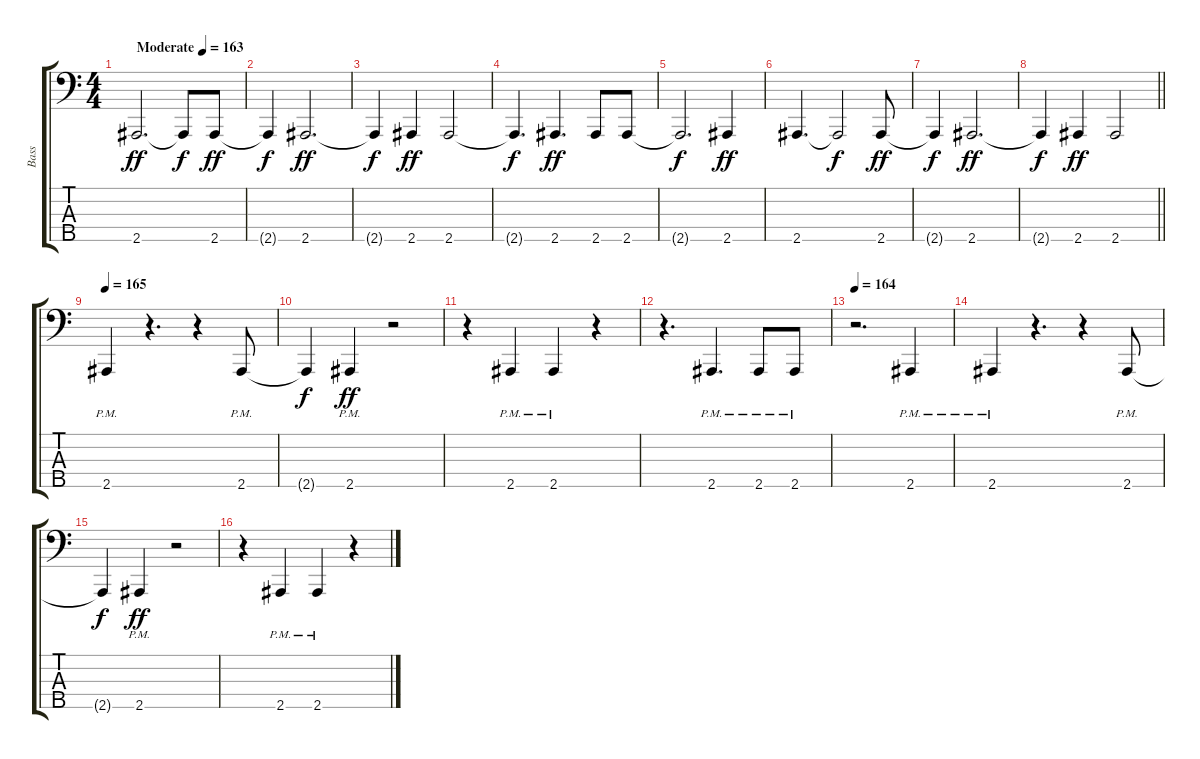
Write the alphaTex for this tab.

\track ("Bass" "Bass") {instrument electricbasspick}
\staff {score tabs}
\tuning (Gb2 Db2 Ab1 Eb1 Ab0) {hide}
\ts (4 4)
\section ("" "")
\tempo (163 "Moderate")
\clef f4
\ks c
2.5.2{d dy ff instrument electricbasspick} 2.5{t}.8{dy f} 2.5.8{dy ff} |
2.5{t}.4{dy f} 2.5.2{d dy ff} |
2.5{t}.4{dy f} 2.5.4{dy ff} 2.5.2 |
2.5{t}.4{d dy f} 2.5.4{d dy ff} 2.5.8 2.5.8 |
2.5{t}.2{d dy f} 2.5.4{dy ff} |
2.5.4{d} 2.5{t}.2{dy f} 2.5.8{dy ff} |
2.5{t}.4{dy f} 2.5.2{d dy ff} |
\barLineRight lightlight
2.5{t}.4{dy f} 2.5.4{dy ff} 2.5.2 |
\section ("" "")
\tempo 165
2.5{pm}.4 r.4{d} r.4 2.5{pm}.8 |
2.5{t}.4{dy f} 2.5{pm}.4{dy ff} r.2 |
r.4 2.5{pm}.4 2.5{pm}.4 r.4 |
r.4{d} 2.5{pm}.4{d} 2.5{pm}.8 2.5{pm}.8 |
\tempo 164
r.2{d} 2.5{pm}.4 |
2.5{pm}.4 r.4{d} r.4 2.5{pm}.8 |
2.5{t}.4{dy f} 2.5{pm}.4{dy ff} r.2 |
r.4 2.5{pm}.4 2.5{pm}.4 r.4
